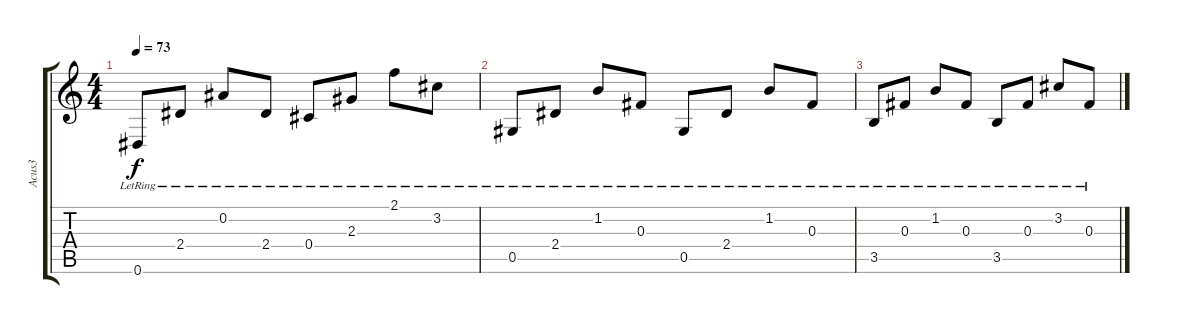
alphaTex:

\track ("Acus3" "Acus3") {instrument acousticguitarsteel}
\staff {score tabs}
\tuning (Eb4 Bb3 Gb3 Db3 Ab2 Eb2) {hide}
\ts (4 4)
\tempo 73
\clef g2
\ks c
0.6{lr}.8{dy f} 2.4{lr}.8 0.2{lr}.8 2.4{lr}.8 0.4{lr}.8 2.3{lr}.8 2.1{lr}.8 3.2{lr}.8 |
0.5{lr}.8 2.4{lr}.8 1.2{lr}.8 0.3{lr}.8 0.5{lr}.8 2.4{lr}.8 1.2{lr}.8 0.3{lr}.8 |
3.5{lr}.8 0.3{lr}.8 1.2{lr}.8 0.3{lr}.8 3.5{lr}.8 0.3{lr}.8 3.2{lr}.8 0.3{lr}.8
